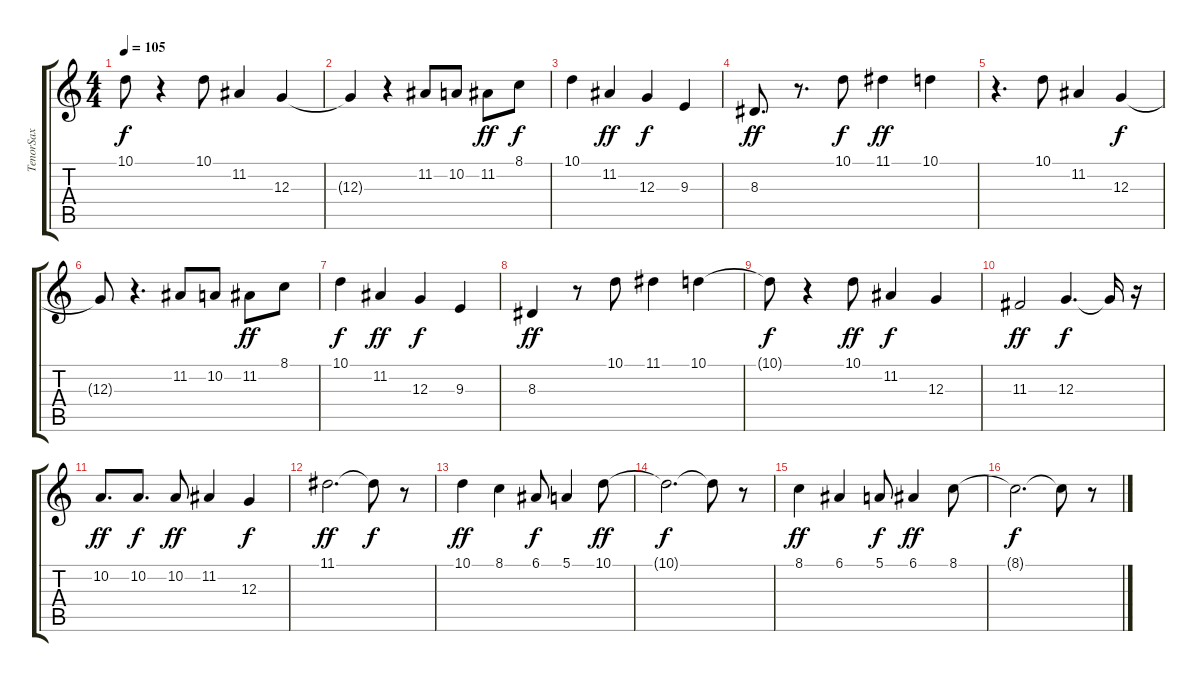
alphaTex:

\track ("TenorSax" "TenorSax") {instrument tenorsax}
\staff {score tabs}
\tuning (E4 B3 G3 D3 A2 E2) {hide}
\ts (4 4)
\tempo 105
\clef g2
\ks c
10.1{t}.8{dy f} r.4 10.1.8 11.2.4 12.3.4 |
12.3{t}.4 r.4 11.2.8 10.2.8 11.2.8{dy ff} 8.1.8{dy f} |
10.1.4 11.2.4{dy ff} 12.3.4{dy f} 9.3.4 |
8.3.8{d dy ff} r.8{d} 10.1.8{dy f} 11.1.4{dy ff} 10.1.4 |
r.4{d} 10.1.8 11.2.4 12.3.4{dy f} |
12.3{t}.8 r.4{d} 11.2.8 10.2.8 11.2.8{dy ff} 8.1.8 |
10.1.4{dy f} 11.2.4{dy ff} 12.3.4{dy f} 9.3.4 |
8.3.4{dy ff} r.8 10.1.8 11.1.4 10.1.4 |
10.1{t}.8{dy f} r.4 10.1.8{dy ff} 11.2.4{dy f} 12.3.4 |
11.3.2{dy ff} 12.3.4{d dy f} 12.3{t}.16 r.16 |
10.2.8{d dy ff} 10.2.8{d dy f} 10.2.8{dy ff} 11.2.4 12.3.4{dy f} |
11.1.2{d dy ff} 11.1{t}.8{dy f} r.8 |
10.1.4{dy ff} 8.1.4 6.1.8{dy f} 5.1.4 10.1.8{dy ff} |
10.1{t}.2{d dy f} 10.1{t}.8 r.8 |
8.1.4{dy ff} 6.1.4 5.1.8{dy f} 6.1.4{dy ff} 8.1.8 |
8.1{t}.2{d dy f} 8.1{t}.8 r.8
